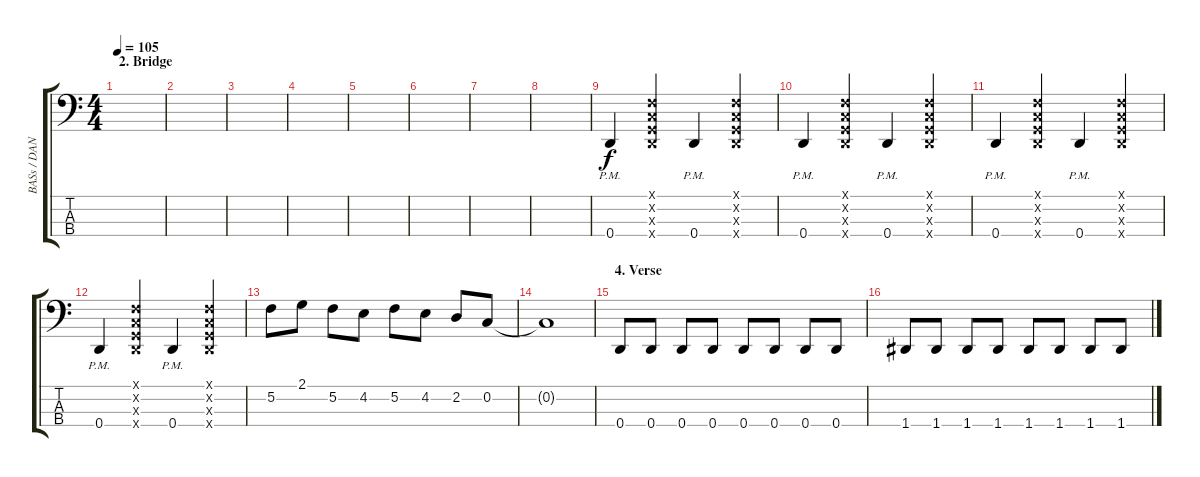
\track ("BASs / DANNY" "BASs / DAN") {instrument electricbasspick}
\staff {score tabs}
\tuning (F2 C2 G1 D1) {hide}
\ts (4 4)
\section ("" "2. Bridge")
\tempo 105
\clef f4
\ks c
|
|
|
|
|
|
|
|
0.4{pm}.4 (0.1{x} 0.2{x} 0.3{x} 0.4{x}).4 0.4{pm}.4 (0.1{x} 0.2{x} 0.3{x} 0.4{x}).4 |
0.4{pm}.4 (0.1{x} 0.2{x} 0.3{x} 0.4{x}).4 0.4{pm}.4 (0.1{x} 0.2{x} 0.3{x} 0.4{x}).4 |
0.4{pm}.4 (0.1{x} 0.2{x} 0.3{x} 0.4{x}).4 0.4{pm}.4 (0.1{x} 0.2{x} 0.3{x} 0.4{x}).4 |
0.4{pm}.4 (0.1{x} 0.2{x} 0.3{x} 0.4{x}).4 0.4{pm}.4 (0.1{x} 0.2{x} 0.3{x} 0.4{x}).4 |
5.2.8 2.1.8 5.2.8 4.2.8 5.2.8 4.2.8 2.2.8 0.2.8 |
0.2{t}.1 |
\section ("" "4. Verse")
0.4.8{volume 11} 0.4.8 0.4.8 0.4.8 0.4.8 0.4.8 0.4.8 0.4.8 |
1.4.8 1.4.8 1.4.8 1.4.8 1.4.8 1.4.8 1.4.8 1.4.8
